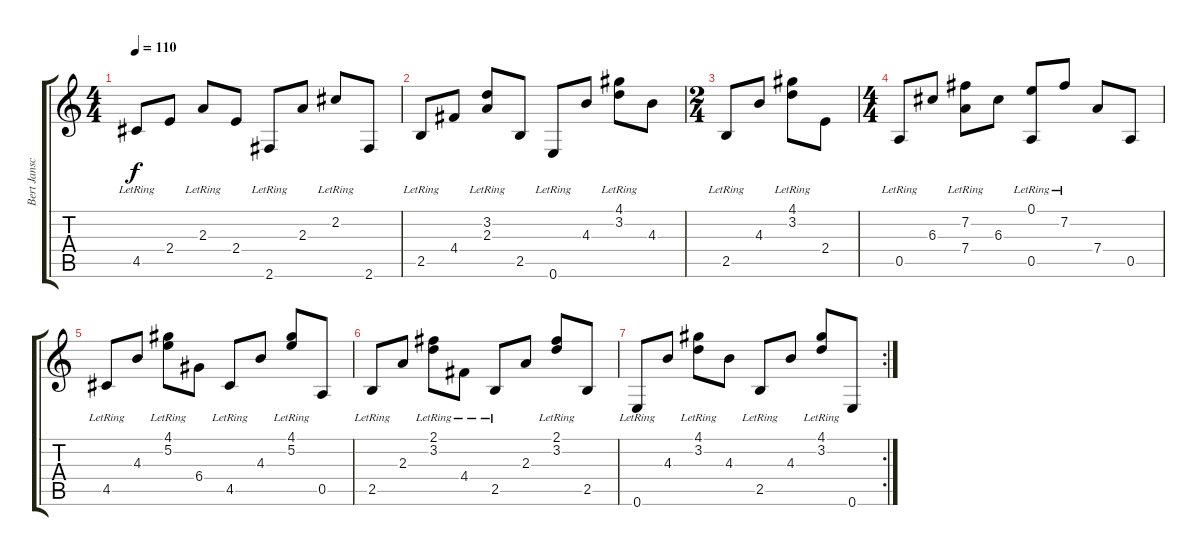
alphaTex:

\track ("Bert Jansch" "Bert Jansc") {instrument acousticguitarsteel}
\staff {score tabs}
\tuning (E4 B3 G3 D3 A2 E2) {hide}
\ts (4 4)
\tempo 110
\clef g2
\ks c
4.5{lr}.8{dy f} 2.4.8 2.3{lr}.8 2.4.8 2.6{lr}.8 2.3.8 2.2{lr}.8 2.6.8 |
2.5{lr}.8 4.4.8 (3.2{lr} 2.3{lr}).8 2.5.8 0.6{lr}.8 4.3.8 (4.1{lr} 3.2{lr}).8 4.3.8 |
\ts (2 4)
2.5{lr}.8 4.3.8 (4.1{lr} 3.2{lr}).8 2.4.8 |
\ts (4 4)
0.5{lr}.8 6.3.8 (7.2{lr} 7.4).8 6.3.8 (0.1{lr} 0.5{lr}).8 7.2{lr}.8 7.4.8 0.5.8 |
4.5{lr}.8 4.3.8 (4.1{lr} 5.2{lr}).8 6.4.8 4.5{lr}.8 4.3.8 (4.1{lr} 5.2{lr}).8 0.5.8 |
2.5{lr}.8 2.3.8 (2.1{lr} 3.2{lr}).8 4.4{lr}.8 2.5{lr}.8 2.3.8 (2.1{lr} 3.2{lr}).8 2.5.8 |
\rc 2
0.6{lr}.8 4.3.8 (4.1{lr} 3.2{lr}).8 4.3.8 2.5{lr}.8 4.3.8 (4.1{lr} 3.2{lr}).8 0.6.8
